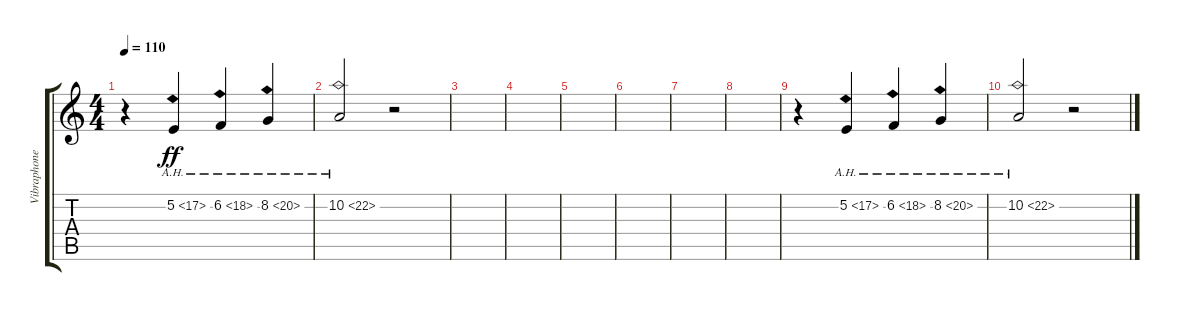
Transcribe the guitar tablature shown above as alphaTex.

\track ("Vibraphone" "Vibraphone") {instrument vibraphone}
\staff {score tabs}
\tuning (E4 B3 G3 D3 A2 E2) {hide}
\ts (4 4)
\tempo 110
\clef g2
\ks c
r.4{dy ff instrument vibraphone} 5.2{ah 12}.4 6.2{ah 12}.4 8.2{ah 12}.4 |
10.2{ah 12}.2 r.2 |
|
|
|
|
|
|
r.4 5.2{ah 12}.4 6.2{ah 12}.4 8.2{ah 12}.4 |
10.2{ah 12}.2 r.2
